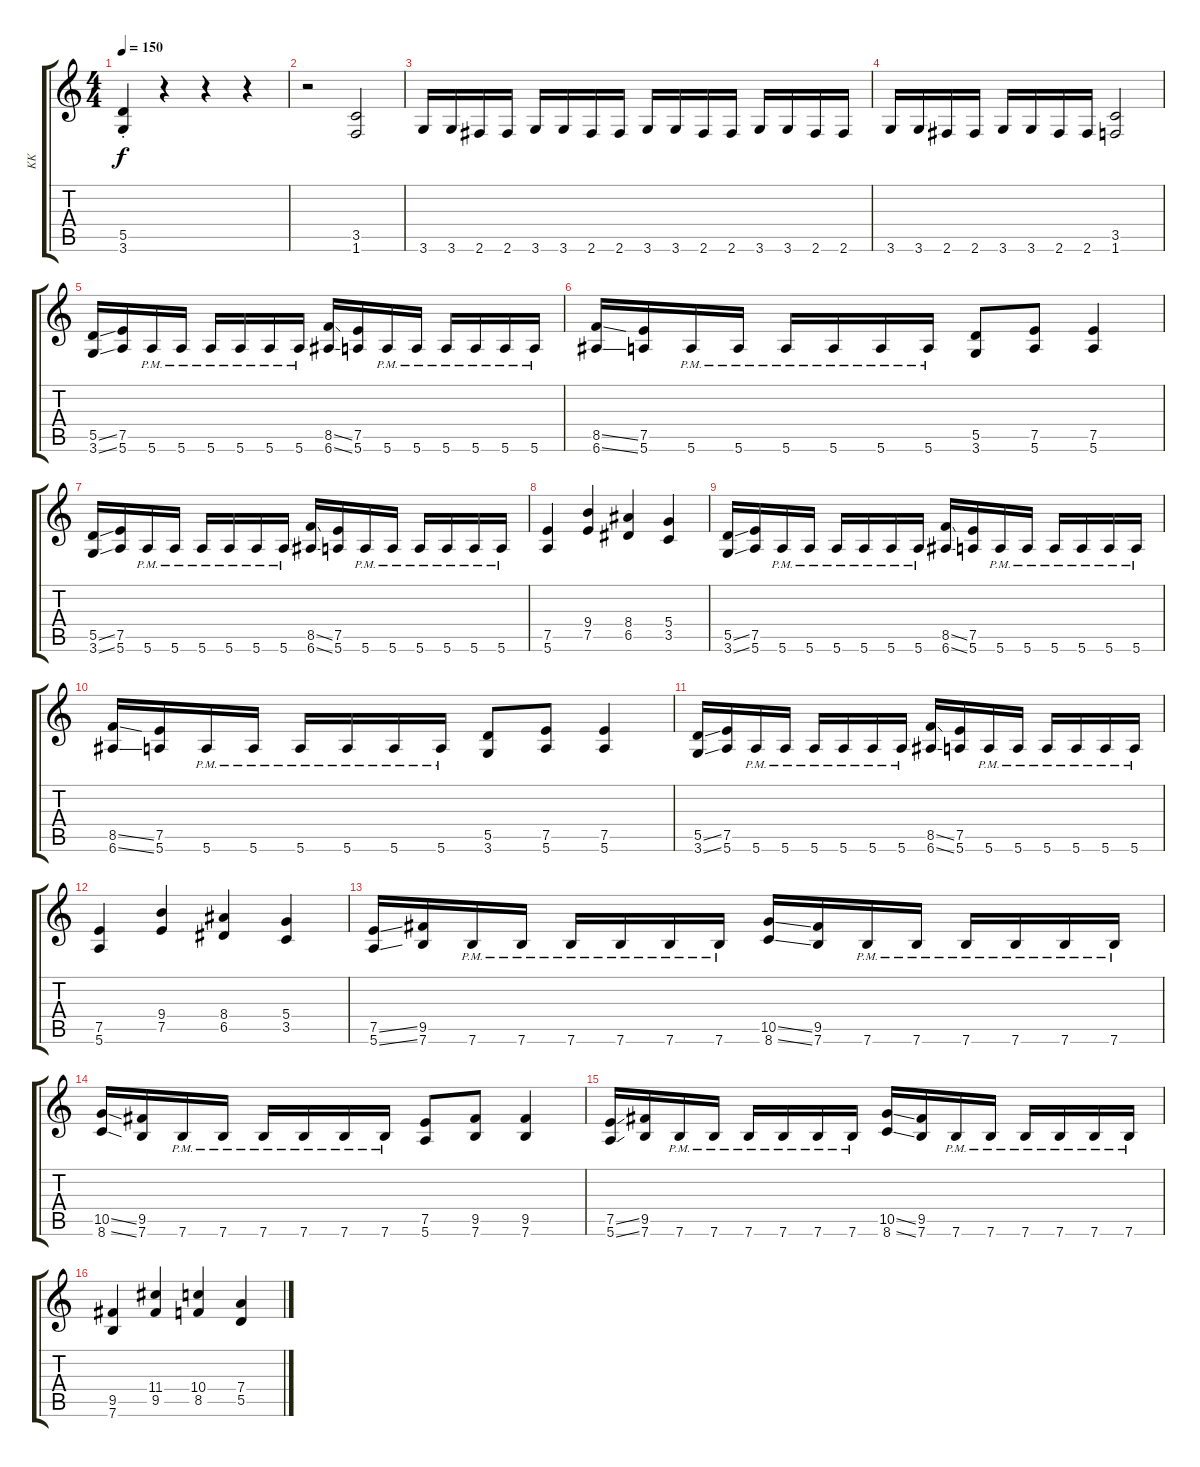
\track ("KK" "KK") {instrument distortionguitar}
\staff {score tabs}
\tuning (E4 B3 G3 D3 A2 E2) {hide}
\ts (4 4)
\tempo 150
\clef g2
\ks c
(5.5{st} 3.6{st}).4{dy f} r.4 r.4 r.4 |
r.2 (3.5 1.6).2 |
3.6.16 3.6.16 2.6.16 2.6.16 3.6.16 3.6.16 2.6.16 2.6.16 3.6.16 3.6.16 2.6.16 2.6.16 3.6.16 3.6.16 2.6.16 2.6.16 |
3.6.16 3.6.16 2.6.16 2.6.16 3.6.16 3.6.16 2.6.16 2.6.16 (3.5 1.6).2 |
(5.5{ss} 3.6{ss}).16 (7.5 5.6).16 5.6{pm}.16 5.6{pm}.16 5.6{pm}.16 5.6{pm}.16 5.6{pm}.16 5.6{pm}.16 (8.5{ss} 6.6{ss}).16 (7.5 5.6).16 5.6{pm}.16 5.6{pm}.16 5.6{pm}.16 5.6{pm}.16 5.6{pm}.16 5.6{pm}.16 |
(8.5{ss} 6.6{ss}).16 (7.5 5.6).16 5.6{pm}.16 5.6{pm}.16 5.6{pm}.16 5.6{pm}.16 5.6{pm}.16 5.6{pm}.16 (5.5 3.6).8 (7.5 5.6).8 (7.5 5.6).4 |
(5.5{ss} 3.6{ss}).16 (7.5 5.6).16 5.6{pm}.16 5.6{pm}.16 5.6{pm}.16 5.6{pm}.16 5.6{pm}.16 5.6{pm}.16 (8.5{ss} 6.6{ss}).16 (7.5 5.6).16 5.6{pm}.16 5.6{pm}.16 5.6{pm}.16 5.6{pm}.16 5.6{pm}.16 5.6{pm}.16 |
(7.5 5.6).4 (9.4 7.5).4 (8.4 6.5).4 (5.4 3.5).4 |
(5.5{ss} 3.6{ss}).16 (7.5 5.6).16 5.6{pm}.16 5.6{pm}.16 5.6{pm}.16 5.6{pm}.16 5.6{pm}.16 5.6{pm}.16 (8.5{ss} 6.6{ss}).16 (7.5 5.6).16 5.6{pm}.16 5.6{pm}.16 5.6{pm}.16 5.6{pm}.16 5.6{pm}.16 5.6{pm}.16 |
(8.5{ss} 6.6{ss}).16 (7.5 5.6).16 5.6{pm}.16 5.6{pm}.16 5.6{pm}.16 5.6{pm}.16 5.6{pm}.16 5.6{pm}.16 (5.5 3.6).8 (7.5 5.6).8 (7.5 5.6).4 |
(5.5{ss} 3.6{ss}).16 (7.5 5.6).16 5.6{pm}.16 5.6{pm}.16 5.6{pm}.16 5.6{pm}.16 5.6{pm}.16 5.6{pm}.16 (8.5{ss} 6.6{ss}).16 (7.5 5.6).16 5.6{pm}.16 5.6{pm}.16 5.6{pm}.16 5.6{pm}.16 5.6{pm}.16 5.6{pm}.16 |
(7.5 5.6).4 (9.4 7.5).4 (8.4 6.5).4 (5.4 3.5).4 |
(7.5{ss} 5.6{ss}).16 (9.5 7.6).16 7.6{pm}.16 7.6{pm}.16 7.6{pm}.16 7.6{pm}.16 7.6{pm}.16 7.6{pm}.16 (10.5{ss} 8.6{ss}).16 (9.5 7.6).16 7.6{pm}.16 7.6{pm}.16 7.6{pm}.16 7.6{pm}.16 7.6{pm}.16 7.6{pm}.16 |
(10.5{ss} 8.6{ss}).16 (9.5 7.6).16 7.6{pm}.16 7.6{pm}.16 7.6{pm}.16 7.6{pm}.16 7.6{pm}.16 7.6{pm}.16 (7.5 5.6).8 (9.5 7.6).8 (9.5 7.6).4 |
(7.5{ss} 5.6{ss}).16 (9.5 7.6).16 7.6{pm}.16 7.6{pm}.16 7.6{pm}.16 7.6{pm}.16 7.6{pm}.16 7.6{pm}.16 (10.5{ss} 8.6{ss}).16 (9.5 7.6).16 7.6{pm}.16 7.6{pm}.16 7.6{pm}.16 7.6{pm}.16 7.6{pm}.16 7.6{pm}.16 |
(9.5 7.6).4 (11.4 9.5).4 (10.4 8.5).4 (7.4 5.5).4
